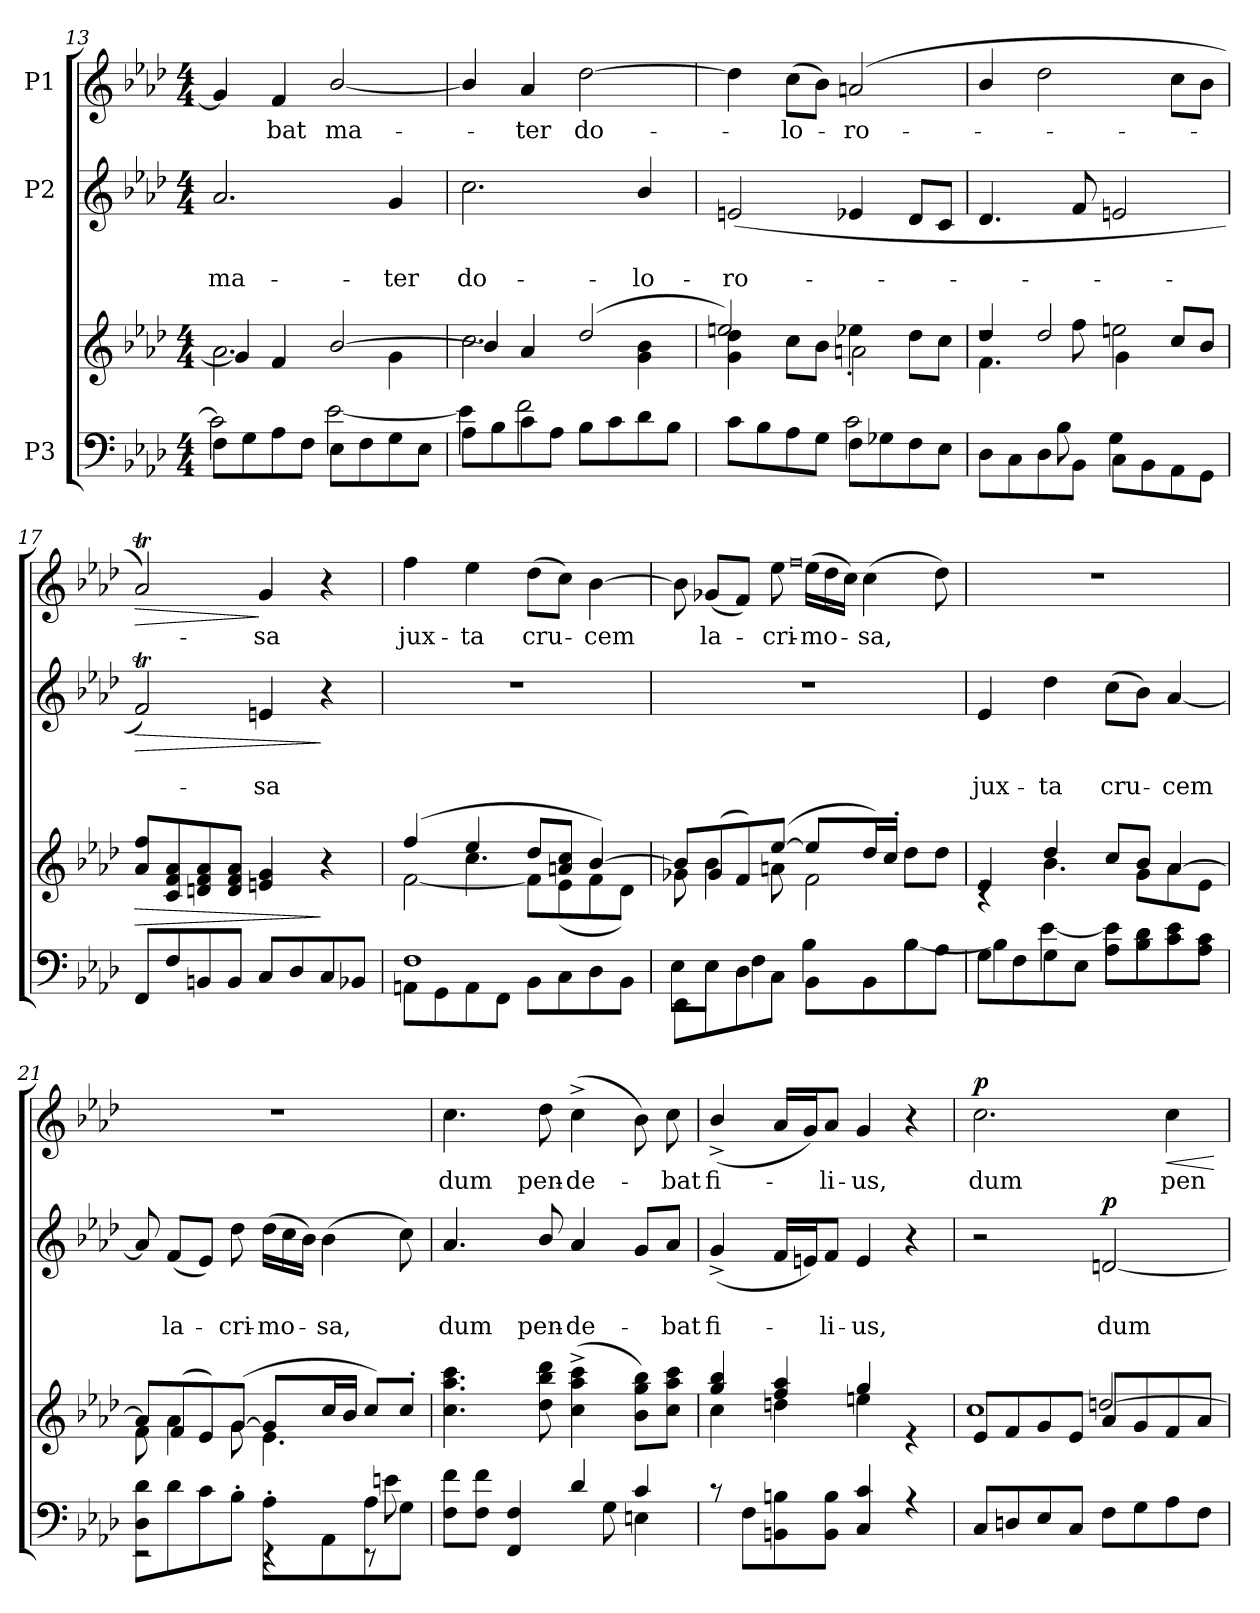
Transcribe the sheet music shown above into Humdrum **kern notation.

**kern	**kern	**dynam	**kern	**text	**text	**dynam	**kern	**text	**dynam
*part3	*part3	*part3	*part2	*part2	*part2	*part2	*part1	*part1	*part1
*staff4	*staff3	*staff3/4	*staff2	*staff2	*staff2	*staff2	*staff1	*staff1	*staff1
*I"P3	*	*	*I"P2	*	*	*	*I"P1	*	*
*clefF4	*clefG2	*	*clefG2	*	*	*	*clefG2	*	*
*k[b-e-a-d-]	*k[b-e-a-d-]	*	*k[b-e-a-d-]	*	*	*	*k[b-e-a-d-]	*	*
*A-:	*A-:	*	*A-:	*	*	*	*A-:	*	*
*M4/4	*M4/4	*	*M4/4	*	*	*	*M4/4	*	*
=13	=13	=13	=13	=13	=13	=13	=13	=13	=13
*^	*^	*	*	*	*	*	*	*	*
*	*	*	*^	*	*	*	*	*	*	*	*
!	!	!	!	!	!	!	!	!LO:LY:b	!	!	!	!
8F\L	2c\]	1ryy	2.a-\	4g/]	.	2.a-/	.	ma-	.	4g/]	.	.
8G\	.	.	.	.	.	.	.	.	.	.	.	.
!	!	!	!	!	!	!	!	!	!	!	!LO:LY:b	!
8A-\	.	.	.	4f/	.	.	.	.	.	4f/	-bat	.
8F\J	.	.	.	.	.	.	.	.	.	.	.	.
!	!	!	!	!	!	!	!	!	!	!	!LO:LY:b	!
8E-\L	[>2e-\	.	.	[>2b-/	.	.	.	.	.	[<2b-/	ma-	.
8F\	.	.	.	.	.	.	.	.	.	.	.	.
!	!	!	!	!	!	!	!	!LO:LY:b	!	!	!	!
8G\	.	.	4g\	.	.	4g/	.	-ter	.	.	.	.
8E-\J	.	.	.	.	.	.	.	.	.	.	.	.
=14	=14	=14	=14	=14	=14	=14	=14	=14	=14	=14	=14	=14
!	!	!	!	!	!	!	!	!LO:LY:b	!	!	!	!
8A-\L	4e-\]	1ryy	2.cc\	4b-/]	.	2.cc\	.	do-	.	4b-/]	.	.
8B-\	.	.	.	.	.	.	.	.	.	.	.	.
!	!	!	!	!	!	!	!	!	!	!	!LO:LY:b	!
8c\	2f\	.	.	4a-/	.	.	.	.	.	4a-/	-ter	.
8A-\J	.	.	.	.	.	.	.	.	.	.	.	.
!	!	!	!	!	!	!	!	!	!	!	!LO:LY:b	!
8B-\L	.	.	.	(>2dd-/	.	.	.	.	.	[>2dd-\	do-	.
8c\	.	.	.	.	.	.	.	.	.	.	.	.
!	!	!	!	!	!	!	!	!LO:LY:b	!	!	!	!
8d-\	4ryy	.	4g\ 4b-\	.	.	4b-/	.	-lo-	.	.	.	.
8B-\J	.	.	.	.	.	.	.	.	.	.	.	.
=15	=15	=15	=15	=15	=15	=15	=15	=15	=15	=15	=15	=15
!	!	!	!	!	!	!	!	!LO:LY:b	!	!	!	!
8c\L	2ryy	1ryy	4g\ 4dd-\	2een/)	.	(<2en/	.	-ro-	.	4dd-\]	.	.
8B-\	.	.	.	.	.	.	.	.	.	.	.	.
!	!	!	!	!	!	!	!	!	!	!	!LO:LY:b	!
8A-\	.	.	8cc\L	.	.	.	.	.	.	(>8cc\L	-lo-	.
8G\J	.	.	8b-\J	.	.	.	.	.	.	8b-\J)	.	.
!	!	!	!	!	!	!	!	!	!	!	!LO:LY:b	!
8F\L	2c\	.	4ee-X'<\	2an\	.	4e-X/	.	.	.	(>2an/	-ro-	.
8G-X\	.	.	.	.	.	.	.	.	.	.	.	.
8F\	.	.	8dd-\L	.	.	8d-/L	.	.	.	.	.	.
8E-\J	.	.	8cc\J	.	.	8c/J	.	.	.	.	.	.
!!LO:PB:g=z
=16	=16	=16	=16	=16	=16	=16	=16	=16	=16	=16	=16	=16
8D-\L	4.ryy	2rdd	4.f\	4dd-/	.	4.d-/	.	.	.	4b-/	.	.
8C\	.	.	.	.	.	.	.	.	.	.	.	.
8D-\	.	.	.	2dd-/	.	.	.	.	.	2dd-\	.	.
8BB-\J	8B-\	.	8ff\	.	.	8f/	.	.	.	.	.	.
8C\L	4G\	2een\	4g\	.	.	2en/	.	.	.	.	.	.
8BB-\	.	.	.	.	.	.	.	.	.	.	.	.
8AA-\	4ryy	.	4ryy	8cc/L	.	.	.	.	.	8cc\L	.	.
8GG\J	.	.	.	8b-/J	.	.	.	.	.	8b-\J	.	.
=17	=17	=17	=17	=17	=17	=17	=17	=17	=17	=17	=17	=17
!	!	!	!	!	!LO:HP:b	!	!	!	!LO:HP:b	!	!	!LO:HP:b
8FF/L	1ryy	1ryy	1ryy	8a-/ 8ff/L	>	2fT/)	.	.	>	2a-T/)	.	>
8F/	.	.	.	8c/ 8f/ 8a-/	.	.	.	.	.	.	.	.
8BBn/	.	.	.	8dn/ 8f/ 8a-/	.	.	.	.	.	.	.	.
8BB/J	.	.	.	8d/ 8f/ 8a-/J	.	.	.	.	.	.	.	.
!	!	!	!	!	!	!	!	!LO:LY:b	!	!	!LO:LY:b	!
8C/L	.	.	.	4en/ 4g/	.	4en/	.	-sa	.	4g/	-sa	]
8D-/	.	.	.	.	.	.	.	.	.	.	.	.
8C/	.	.	.	4r	]	4r	.	.	]	4r	.	.
8BB-X/J	.	.	.	.	.	.	.	.	.	.	.	.
=18	=18	=18	=18	=18	=18	=18	=18	=18	=18	=18	=18	=18
!	!	!	!	!	!	!	!	!	!	!	!LO:LY:b	!
8AAn\L	1F	4ryy	[<2f\	(>4ff/	.	1r	.	.	.	4ff\	jux-	.
8GG\	.	.	.	.	.	.	.	.	.	.	.	.
!	!	!	!	!	!	!	!	!	!	!	!LO:LY:b	!
8AA\	.	4.cc\	.	4ee-/	.	.	.	.	.	4ee-\	-ta	.
8FF\J	.	.	.	.	.	.	.	.	.	.	.	.
!	!	!	!	!	!	!	!	!	!	!	!LO:LY:b	!
8BB-\L	.	.	8f\L]	8dd-/L	.	.	.	.	.	(>8dd-\L	cru-	.
8C\	.	4.ryy	(<8e-\	8an/ 8cc/J	.	.	.	.	.	8cc\J)	.	.
!	!	!	!	!	!	!	!	!	!	!	!LO:LY:b	!
8D-\	.	.	8f\	[>4b-/)	.	.	.	.	.	[>4b-\	-cem	.
8BB-\J	.	.	8d-\J)	.	.	.	.	.	.	.	.	.
=19	=19	=19	=19	=19	=19	=19	=19	=19	=19	=19	=19	=19
8EE-\L	8E-\L	1ryy	8g-X\	8b-/L]	.	1r	.	.	.	8b-\]	.	.
!	!	!	!	!	!	!	!	!	!	!	!LO:LY:b	!
8E-\	8E-\J	.	4b-\	(>8g-i/	.	.	.	.	.	(<8g-X/L	la-	.
8D-\	4F\	.	.	8f/)	.	.	.	.	.	8f/J)	.	.
!	!	!	!	!	!	!	!	!	!	!	!LO:LY:b	!
8C\J	.	.	8an\	(>[>8ee-/J	.	.	.	.	.	8ee-\	-cri-	.
.	.	.	.	.	.	.	.	.	.	0qff	.	.
*	*	*	*	*	*	*	*	*	*	*Xtuplet	*	*
!	!	!	!	!	!	!	!	!	!	!	!LO:LY:b	!
8BB-\L	4B-\	.	2f\	8ee-/L]	.	.	.	.	.	(>24ee-\LL	-mo-	.
.	.	.	.	.	.	.	.	.	.	24dd-\	.	.
.	.	.	.	.	.	.	.	.	.	24cc\JJ)	.	.
!	!	!	!	!	!	!	!	!	!	!	!LO:LY:b	!
8BB-\	.	.	.	16dd-/L)	.	.	.	.	.	(>4cc\	-sa,	.
.	.	.	.	16cc'</JJ	.	.	.	.	.	.	.	.
8B-\	[>4B-\	.	.	8dd-\L	.	.	.	.	.	.	.	.
8A-\J	.	.	.	8dd-\J	.	.	.	.	.	8dd-\)	.	.
!!LO:LB:g=z
=20	=20	=20	=20	=20	=20	=20	=20	=20	=20	=20	=20	=20
!	!	!	!	!	!	!	!	!LO:LY:b	!	!	!	!
8G\L	4B-\]	1ryy	4rc	4e-/	.	4e-/	.	jux-	.	1r	.	.
8F\	.	.	.	.	.	.	.	.	.	.	.	.
!	!	!	!	!	!	!	!	!LO:LY:b	!	!	!	!
8G\	[>4e-\	.	4.b-\	4dd-/	.	4dd-\	.	-ta	.	.	.	.
8E-\J	.	.	.	.	.	.	.	.	.	.	.	.
!	!	!	!	!	!	!	!	!LO:LY:b	!	!	!	!
8A-\ 8e-\L	8A-\ 8e-\]L	.	.	8cc/L	.	(>8cc\L	.	cru-	.	.	.	.
8B-\ 8d-\	8B-\ 8d-\	.	8g\L	8b-/J	.	8b-\J)	.	.	.	.	.	.
!	!	!	!	!	!	!	!	!LO:LY:b	!	!	!	!
8c\ 8e-\	8c\ 8e-\	.	8a-\	[>4a-/	.	[<4a-/	.	-cem	.	.	.	.
8A-\ 8c\J	8A-\ 8c\J	.	8e-\J	.	.	.	.	.	.	.	.	.
=21	=21	=21	=21	=21	=21	=21	=21	=21	=21	=21	=21	=21
8D-\ 8d-\L	2rEE	1ryy	8f\	8a-/L]	.	8a-/]	.	.	.	1r	.	.
!	!	!	!	!	!	!	!	!LO:LY:b	!	!	!	!
8d-\	.	.	4a-\	(>8f/	.	(<8f/L	.	la-	.	.	.	.
8c\	.	.	.	8e-/)	.	8e-/J)	.	.	.	.	.	.
!	!	!	!	!	!	!	!	!LO:LY:b	!	!	!	!
8B-'<\J	.	.	8g\	(>[>8g/J	.	8dd-\	.	-cri-	.	.	.	.
*	*	*	*	*	*	*Xtuplet	*	*	*	*	*	*
!	!	!	!	!	!	!	!	!LO:LY:b	!	!	!	!
8A-'<\L	4rEE	.	4.e-\	8g/L]	.	(>24dd-\LL	.	-mo-	.	.	.	.
.	.	.	.	.	.	24cc\	.	.	.	.	.	.
.	.	.	.	.	.	24b-\JJ)	.	.	.	.	.	.
!	!	!	!	!	!	!	!	!LO:LY:b	!	!	!	!
8AA-\	.	.	.	16cc/L	.	(>4b-\	.	-sa,	.	.	.	.
.	.	.	.	16b-/JJ	.	.	.	.	.	.	.	.
8A-\	8rEE	.	.	8cc/L)	.	.	.	.	.	.	.	.
8G\J	8en\	.	8ryy	8cc'</J	.	8cc\)	.	.	.	.	.	.
=22	=22	=22	=22	=22	=22	=22	=22	=22	=22	=22	=22	=22
!	!	!	!	!	!	!	!	!LO:LY:b	!	!	!LO:LY:b	!
8F\ 8f\L	2ryy	1ryy	1ryy	4.cc\ 4.aa-\ 4.ccc\	.	4.a-/	.	dum	.	4.cc\	dum	.
8F\ 8f\J	.	.	.	.	.	.	.	.	.	.	.	.
4FF/ 4F/	.	.	.	.	.	.	.	.	.	.	.	.
!	!	!	!	!	!	!	!	!LO:LY:b	!	!	!LO:LY:b	!
.	.	.	.	8dd-\ 8bb-\ 8ddd-\	.	8b-/	.	pen-	.	8dd-\	pen-	.
!	!	!	!	!	!	!	!	!LO:LY:b	!	!	!LO:LY:b	!
4d-/	8ryy	.	.	(>4cc\^> 4aa-\^> 4ccc\^>	.	4a-/	.	-de-	.	(>4cc^>\	-de-	.
.	8G\	.	.	.	.	.	.	.	.	.	.	.
4c/	4En\	.	.	8b-\ 8gg\ 8bb-\L)	.	8g/L	.	.	.	8b-\)	.	.
!	!	!	!	!	!	!	!	!LO:LY:b	!	!	!LO:LY:b	!
.	.	.	.	8cc\ 8aa-\ 8ccc\J	.	8a-/J	.	-bat	.	8cc\	-bat	.
=23	=23	=23	=23	=23	=23	=23	=23	=23	=23	=23	=23	=23
!	!	!	!	!	!	!	!	!LO:LY:b	!	!	!LO:LY:b	!
8r	1ryy	1ryy	4cc\	4gg/ 4bb-/	.	(<4g^</	.	fi-	.	(>4b-^>/	fi-	.
8F\L	.	.	.	.	.	.	.	.	.	.	.	.
8BBn\ 8Bn\	.	.	4ddn\	4ff/ 4aa-/	.	16f/LL	.	.	.	16a-/LL	.	.
.	.	.	.	.	.	16en/J)	.	.	.	16g/J)	.	.
!	!	!	!	!	!	!	!	!LO:LY:b	!	!	!LO:LY:b	!
8BB\ 8B\J	.	.	.	.	.	8f/J	.	-li-	.	8a-/J	-li-	.
!	!	!	!	!	!	!	!	!LO:LY:b	!	!	!LO:LY:b	!
4C/ 4c/	.	.	4een\	4gg/	.	4e/	.	-us,	.	4g/	-us,	.
4r	.	.	4ryy	4r	.	4r	.	.	.	4r	.	.
!!LO:LB:g=z
=24	=24	=24	=24	=24	=24	=24	=24	=24	=24	=24	=24	=24
!	!	!	!	!	!	!	!	!	!	!	!LO:LY:b	!LO:DY:a
8C/L	1ryy	8e-/L	1cc	2ryy	.	2r	.	.	.	2.cc\	dum	p
8Dn/	.	8f/	.	.	.	.	.	.	.	.	.	.
8E-/	.	8g/	.	.	.	.	.	.	.	.	.	.
8C/J	.	8e-/J	.	.	.	.	.	.	.	.	.	.
!	!	!	!	!	!	!	!	!LO:LY:b	!LO:DY:a	!	!	!
8F\L	.	8a-/L	.	[>2ddn/	.	[<2dn/	.	dum	p	.	.	.
8G\	.	8g/	.	.	.	.	.	.	.	.	.	.
!	!	!	!	!	!	!	!	!	!	!	!LO:LY:b	!LO:HP:b
8A-\	.	8f/	.	.	.	.	.	.	.	4cc\	pen	<
8F\J	.	8a-/J	.	.	.	.	.	.	.	.	.	.
*v	*v	*	*	*	*	*	*	*	*	*	*	*
*	*v	*v	*v	*	*	*	*	*	*	*	*
.	.	.	.	.	.	.	.	.	[
=	=	=	=	=	=	=	=	=	=
*-	*-	*-	*-	*-	*-	*-	*-	*-	*-
